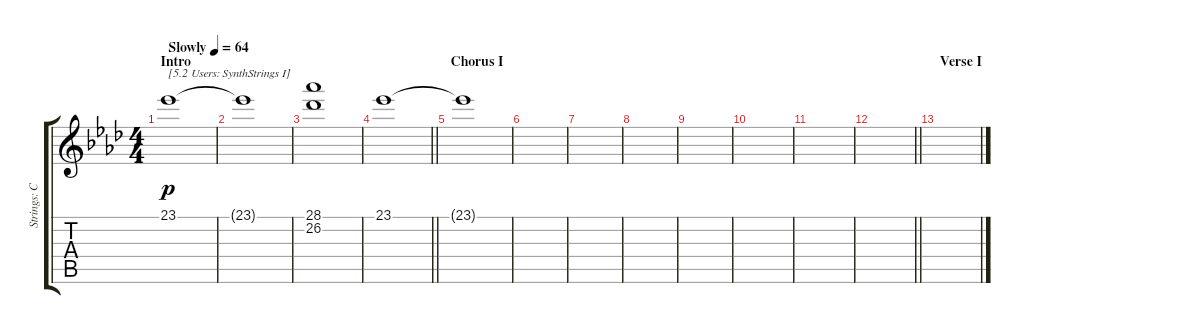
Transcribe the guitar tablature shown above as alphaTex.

\track ("Strings: Carlos" "Strings: C") {instrument synthstrings1}
\staff {score tabs}
\tuning (E4 B3 G3 D3 A2 E2) {hide}
\ts (4 4)
\section ("" "Intro")
\tempo (64 "Slowly")
\clef g2
\ks ab
23.1.1{txt "[5.2 Users: SynthStrings I]" dy p instrument synthstrings1} |
23.1{t}.1 |
(28.1 26.2).1 |
\barLineRight lightlight
23.1.1 |
\section ("" "Chorus I")
23.1{t}.1 |
|
|
|
|
|
|
\barLineRight lightlight
|
\section ("" "Verse I")
